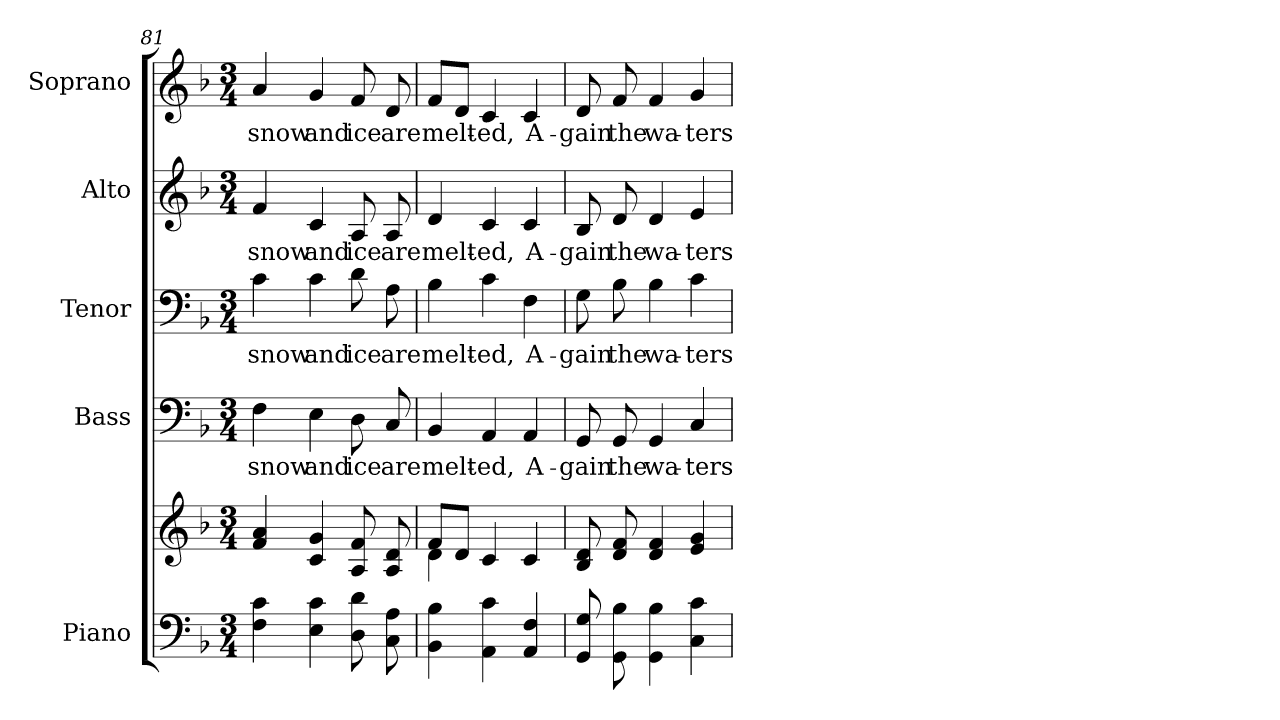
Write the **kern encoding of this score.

**kern	**kern	**kern	**text	**kern	**text	**kern	**text	**kern	**text
*part5	*part5	*part4	*part4	*part3	*part3	*part2	*part2	*part1	*part1
*staff6	*staff5	*staff4	*staff4	*staff3	*staff3	*staff2	*staff2	*staff1	*staff1
*I"Piano	*	*I"Bass	*	*I"Tenor	*	*I"Alto	*	*I"Soprano	*
*I'Pno.	*	*I'B.	*	*I'T.	*	*I'A.	*	*I'S.	*
!!LO:PB:g=z
*clefF4	*clefG2	*clefF4	*	*clefF4	*	*clefG2	*	*clefG2	*
*k[b-]	*k[b-]	*k[b-]	*	*k[b-]	*	*k[b-]	*	*k[b-]	*
*F:	*F:	*F:	*	*F:	*	*F:	*	*F:	*
*M3/4	*M3/4	*M3/4	*	*M3/4	*	*M3/4	*	*M3/4	*
=81	=81	=81	=81	=81	=81	=81	=81	=81	=81
!	!	!	!LO:LY:b:color=#000000	!	!	!	!	!	!
!	!	!	!	!	!LO:LY:b:color=#000000	!	!	!	!
!	!	!	!	!	!	!	!LO:LY:b:color=#000000	!	!
!	!	!	!	!	!	!	!	!	!LO:LY:b:color=#000000
4Fi\ 4ci	4fi/ 4ai	4Fi\	snow	4ci\	snow	4fi/	snow	4ai/	snow
!	!	!	!LO:LY:b:color=#000000	!	!	!	!	!	!
!	!	!	!	!	!LO:LY:b:color=#000000	!	!	!	!
!	!	!	!	!	!	!	!LO:LY:b:color=#000000	!	!
!	!	!	!	!	!	!	!	!	!LO:LY:b:color=#000000
4Ei\ 4ci	4ci/ 4gi	4Ei\	and	4ci\	and	4ci/	and	4gi/	and
!	!	!	!LO:LY:b:color=#000000	!	!	!	!	!	!
!	!	!	!	!	!LO:LY:b:color=#000000	!	!	!	!
!	!	!	!	!	!	!	!LO:LY:b:color=#000000	!	!
!	!	!	!	!	!	!	!	!	!LO:LY:b:color=#000000
8Di\ 8di	8Ai/ 8fi	8Di\	ice	8di\	ice	8Ai/	ice	8fi/	ice
!	!	!	!LO:LY:b:color=#000000	!	!	!	!	!	!
!	!	!	!	!	!LO:LY:b:color=#000000	!	!	!	!
!	!	!	!	!	!	!	!LO:LY:b:color=#000000	!	!
!	!	!	!	!	!	!	!	!	!LO:LY:b:color=#000000
8Ci\ 8Ai	8Ai/ 8di	8Ci/	are	8Ai\	are	8Ai/	are	8di/	are
=82	=82	=82	=82	=82	=82	=82	=82	=82	=82
*	*^	*	*	*	*	*	*	*	*
!	!	!	!	!LO:LY:b:color=#000000	!	!	!	!	!	!
!	!	!	!	!	!	!LO:LY:b:color=#000000	!	!	!	!
!	!	!	!	!	!	!	!	!LO:LY:b:color=#000000	!	!
!	!	!	!	!	!	!	!	!	!	!LO:LY:b:color=#000000
4BB-i\ 4B-i	8fi/L	4di\	4BB-i/	melt-	4B-i\	melt-	4di/	melt-	8fi/L	melt-
.	8di/J	.	.	.	.	.	.	.	8di/J	.
!	!	!	!	!LO:LY:b:color=#000000	!	!	!	!	!	!
!	!	!	!	!	!	!LO:LY:b:color=#000000	!	!	!	!
!	!	!	!	!	!	!	!	!LO:LY:b:color=#000000	!	!
!	!	!	!	!	!	!	!	!	!	!LO:LY:b:color=#000000
4AAi\ 4ci	4ci/	4ryy	4AAi/	-ed,	4ci\	-ed,	4ci/	-ed,	4ci/	-ed,
!	!	!	!	!LO:LY:b:color=#000000	!	!	!	!	!	!
!	!	!	!	!	!	!LO:LY:b:color=#000000	!	!	!	!
!	!	!	!	!	!	!	!	!LO:LY:b:color=#000000	!	!
!	!	!	!	!	!	!	!	!	!	!LO:LY:b:color=#000000
4AAi/ 4Fi	4ci/	4ryy	4AAi/	A-	4Fi\	A-	4ci/	A-	4ci/	A-
*	*v	*v	*	*	*	*	*	*	*	*
!!LO:PB:g=z
=83	=83	=83	=83	=83	=83	=83	=83	=83	=83
*	*^	*	*	*	*	*	*	*	*
!	!	!	!	!LO:LY:b:color=#000000	!	!	!	!	!	!
*	*v	*v	*	*	*	*	*	*	*	*
*	*^	*	*	*	*	*	*	*	*
!	!	!	!	!	!	!LO:LY:b:color=#000000	!	!	!	!
*	*v	*v	*	*	*	*	*	*	*	*
*	*^	*	*	*	*	*	*	*	*
!	!	!	!	!	!	!	!	!LO:LY:b:color=#000000	!	!
*	*v	*v	*	*	*	*	*	*	*	*
*	*^	*	*	*	*	*	*	*	*
!	!	!	!	!	!	!	!	!	!	!LO:LY:b:color=#000000
*	*v	*v	*	*	*	*	*	*	*	*
8GGi/ 8Gi	8B-i/ 8di	8GGi/	-gain	8Gi\	-gain	8B-i/	-gain	8di/	-gain
!	!	!	!LO:LY:b:color=#000000	!	!	!	!	!	!
!	!	!	!	!	!LO:LY:b:color=#000000	!	!	!	!
!	!	!	!	!	!	!	!LO:LY:b:color=#000000	!	!
!	!	!	!	!	!	!	!	!	!LO:LY:b:color=#000000
8GGi\ 8B-i	8di/ 8fi	8GGi/	the	8B-i\	the	8di/	the	8fi/	the
!	!	!	!LO:LY:b:color=#000000	!	!	!	!	!	!
!	!	!	!	!	!LO:LY:b:color=#000000	!	!	!	!
!	!	!	!	!	!	!	!LO:LY:b:color=#000000	!	!
!	!	!	!	!	!	!	!	!	!LO:LY:b:color=#000000
4GGi\ 4B-i	4di/ 4fi	4GGi/	wa-	4B-i\	wa-	4di/	wa-	4fi/	wa-
!	!	!	!LO:LY:b:color=#000000	!	!	!	!	!	!
!	!	!	!	!	!LO:LY:b:color=#000000	!	!	!	!
!	!	!	!	!	!	!	!LO:LY:b:color=#000000	!	!
!	!	!	!	!	!	!	!	!	!LO:LY:b:color=#000000
4Ci\ 4ci	4ei/ 4gi	4Ci/	-ters	4ci\	-ters	4ei/	-ters	4gi/	-ters
=	=	=	=	=	=	=	=	=	=
*-	*-	*-	*-	*-	*-	*-	*-	*-	*-
